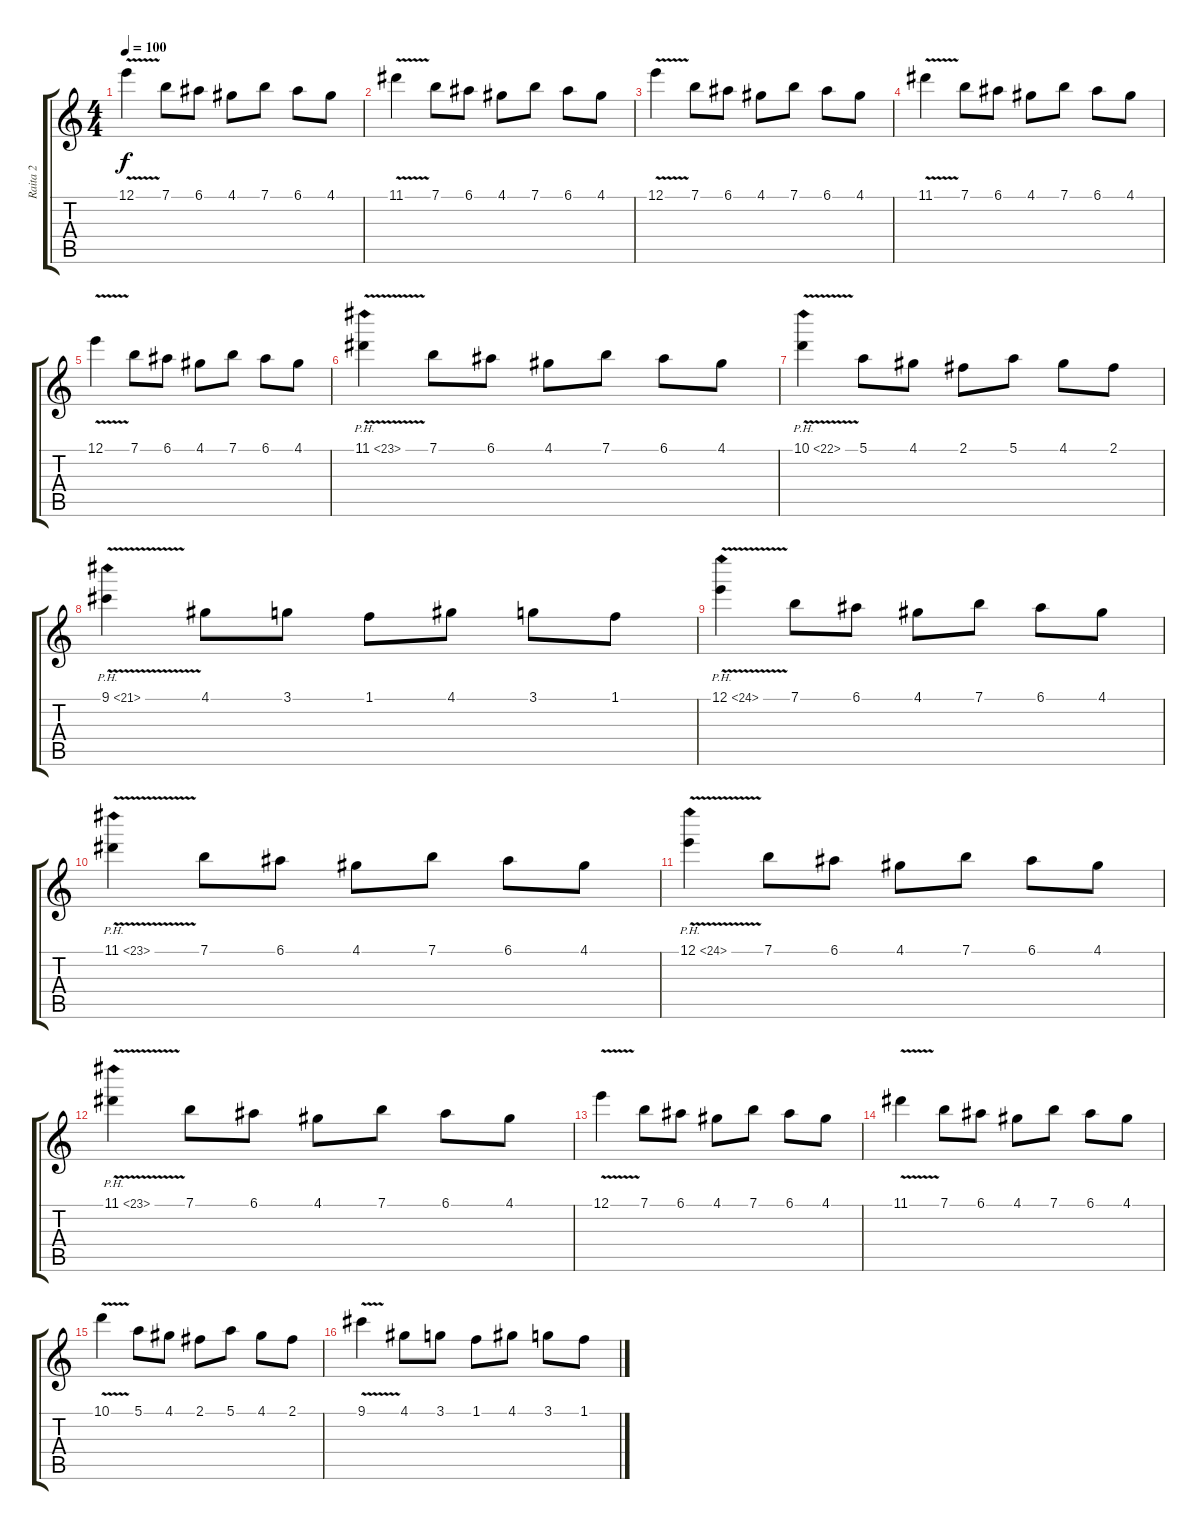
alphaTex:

\track ("Raita 2" "Raita 2") {instrument overdrivenguitar}
\staff {score tabs}
\tuning (E4 B3 G3 D3 A2 E2) {hide}
\ts (4 4)
\tempo 100
\clef g2
\ks c
12.1{v}.4{dy f} 7.1.8 6.1.8 4.1.8 7.1.8 6.1.8 4.1.8 |
11.1{v}.4 7.1.8 6.1.8 4.1.8 7.1.8 6.1.8 4.1.8 |
12.1{v}.4 7.1.8 6.1.8 4.1.8 7.1.8 6.1.8 4.1.8 |
11.1{v}.4 7.1.8 6.1.8 4.1.8 7.1.8 6.1.8 4.1.8 |
12.1{v}.4 7.1.8 6.1.8 4.1.8 7.1.8 6.1.8 4.1.8 |
11.1{ph 12 v}.4 7.1.8 6.1.8 4.1.8 7.1.8 6.1.8 4.1.8 |
10.1{ph 12 v}.4 5.1.8 4.1.8 2.1.8 5.1.8 4.1.8 2.1.8 |
9.1{ph 12 v}.4 4.1.8 3.1.8 1.1.8 4.1.8 3.1.8 1.1.8 |
12.1{ph 12 v}.4 7.1.8 6.1.8 4.1.8 7.1.8 6.1.8 4.1.8 |
11.1{ph 12 v}.4 7.1.8 6.1.8 4.1.8 7.1.8 6.1.8 4.1.8 |
12.1{ph 12 v}.4 7.1.8 6.1.8 4.1.8 7.1.8 6.1.8 4.1.8 |
11.1{ph 12 v}.4 7.1.8 6.1.8 4.1.8 7.1.8 6.1.8 4.1.8 |
12.1{v}.4 7.1.8 6.1.8 4.1.8 7.1.8 6.1.8 4.1.8 |
11.1{v}.4 7.1.8 6.1.8 4.1.8 7.1.8 6.1.8 4.1.8 |
10.1{v}.4 5.1.8 4.1.8 2.1.8 5.1.8 4.1.8 2.1.8 |
9.1{v}.4 4.1.8 3.1.8 1.1.8 4.1.8 3.1.8 1.1.8
